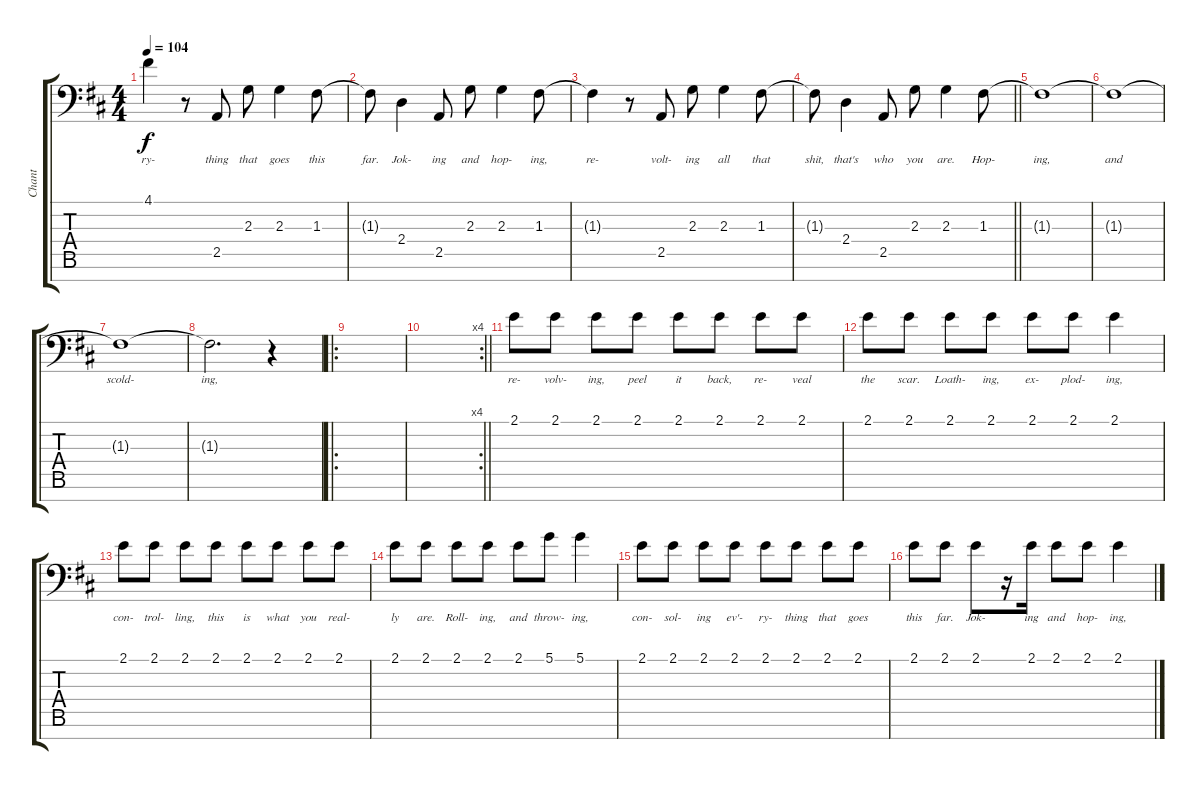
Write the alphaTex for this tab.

\track ("Chant" "Chant") {instrument trumpet}
\staff {score tabs}
\tuning (D4 A3 F3 C3 G2 D2 A1) {hide}
\ts (4 4)
\tempo 104
\clef f4
\ks d
4.1{t}.4{lyrics (0 "ry-") lyrics (1 "") lyrics (2 "") lyrics (3 "") lyrics (4 "") dy f} r.8 2.5.8{lyrics (0 "thing") lyrics (1 "") lyrics (2 "") lyrics (3 "") lyrics (4 "")} 2.3.8{lyrics (0 "that") lyrics (1 "") lyrics (2 "") lyrics (3 "") lyrics (4 "")} 2.3.4{lyrics (0 "goes") lyrics (1 "") lyrics (2 "") lyrics (3 "") lyrics (4 "")} 1.3.8{lyrics (0 "this") lyrics (1 "") lyrics (2 "") lyrics (3 "") lyrics (4 "")} |
1.3{t}.8{lyrics (0 "far.") lyrics (1 "") lyrics (2 "") lyrics (3 "") lyrics (4 "")} 2.4.4{lyrics (0 "Jok-") lyrics (1 "") lyrics (2 "") lyrics (3 "") lyrics (4 "")} 2.5.8{lyrics (0 "ing") lyrics (1 "") lyrics (2 "") lyrics (3 "") lyrics (4 "")} 2.3.8{lyrics (0 "and") lyrics (1 "") lyrics (2 "") lyrics (3 "") lyrics (4 "")} 2.3.4{lyrics (0 "hop-") lyrics (1 "") lyrics (2 "") lyrics (3 "") lyrics (4 "")} 1.3.8{lyrics (0 "ing,") lyrics (1 "") lyrics (2 "") lyrics (3 "") lyrics (4 "")} |
1.3{t}.4{lyrics (0 "re-") lyrics (1 "") lyrics (2 "") lyrics (3 "") lyrics (4 "")} r.8 2.5.8{lyrics (0 "volt-") lyrics (1 "") lyrics (2 "") lyrics (3 "") lyrics (4 "")} 2.3.8{lyrics (0 "ing") lyrics (1 "") lyrics (2 "") lyrics (3 "") lyrics (4 "")} 2.3.4{lyrics (0 "all") lyrics (1 "") lyrics (2 "") lyrics (3 "") lyrics (4 "")} 1.3.8{lyrics (0 "that") lyrics (1 "") lyrics (2 "") lyrics (3 "") lyrics (4 "")} |
\barLineRight lightlight
1.3{t}.8{lyrics (0 "shit,") lyrics (1 "") lyrics (2 "") lyrics (3 "") lyrics (4 "")} 2.4.4{lyrics (0 "that's") lyrics (1 "") lyrics (2 "") lyrics (3 "") lyrics (4 "")} 2.5.8{lyrics (0 "who") lyrics (1 "") lyrics (2 "") lyrics (3 "") lyrics (4 "")} 2.3.8{lyrics (0 "you") lyrics (1 "") lyrics (2 "") lyrics (3 "") lyrics (4 "")} 2.3.4{lyrics (0 "are.") lyrics (1 "") lyrics (2 "") lyrics (3 "") lyrics (4 "")} 1.3.8{lyrics (0 "Hop-") lyrics (1 "") lyrics (2 "") lyrics (3 "") lyrics (4 "")} |
1.3{t}.1{lyrics (0 "ing,") lyrics (1 "") lyrics (2 "") lyrics (3 "") lyrics (4 "")} |
1.3{t}.1{lyrics (0 "and") lyrics (1 "") lyrics (2 "") lyrics (3 "") lyrics (4 "")} |
1.3{t}.1{lyrics (0 "scold-") lyrics (1 "") lyrics (2 "") lyrics (3 "") lyrics (4 "")} |
1.3{t}.2{d lyrics (0 "ing,") lyrics (1 "") lyrics (2 "") lyrics (3 "") lyrics (4 "")} r.4 |
\ro
|
\rc 4
\barLineRight lightlight
|
2.1.8{lyrics (0 "re-") lyrics (1 "") lyrics (2 "") lyrics (3 "") lyrics (4 "")} 2.1.8{lyrics (0 "volv-") lyrics (1 "") lyrics (2 "") lyrics (3 "") lyrics (4 "")} 2.1.8{lyrics (0 "ing,") lyrics (1 "") lyrics (2 "") lyrics (3 "") lyrics (4 "")} 2.1.8{lyrics (0 "peel") lyrics (1 "") lyrics (2 "") lyrics (3 "") lyrics (4 "")} 2.1.8{lyrics (0 "it") lyrics (1 "") lyrics (2 "") lyrics (3 "") lyrics (4 "")} 2.1.8{lyrics (0 "back,") lyrics (1 "") lyrics (2 "") lyrics (3 "") lyrics (4 "")} 2.1.8{lyrics (0 "re-") lyrics (1 "") lyrics (2 "") lyrics (3 "") lyrics (4 "")} 2.1.8{lyrics (0 "veal") lyrics (1 "") lyrics (2 "") lyrics (3 "") lyrics (4 "")} |
2.1.8{lyrics (0 "the") lyrics (1 "") lyrics (2 "") lyrics (3 "") lyrics (4 "")} 2.1.8{lyrics (0 "scar.") lyrics (1 "") lyrics (2 "") lyrics (3 "") lyrics (4 "")} 2.1.8{lyrics (0 "Loath-") lyrics (1 "") lyrics (2 "") lyrics (3 "") lyrics (4 "")} 2.1.8{lyrics (0 "ing,") lyrics (1 "") lyrics (2 "") lyrics (3 "") lyrics (4 "")} 2.1.8{lyrics (0 "ex-") lyrics (1 "") lyrics (2 "") lyrics (3 "") lyrics (4 "")} 2.1.8{lyrics (0 "plod-") lyrics (1 "") lyrics (2 "") lyrics (3 "") lyrics (4 "")} 2.1.4{lyrics (0 "ing,") lyrics (1 "") lyrics (2 "") lyrics (3 "") lyrics (4 "")} |
2.1.8{lyrics (0 "con-") lyrics (1 "") lyrics (2 "") lyrics (3 "") lyrics (4 "")} 2.1.8{lyrics (0 "trol-") lyrics (1 "") lyrics (2 "") lyrics (3 "") lyrics (4 "")} 2.1.8{lyrics (0 "ling,") lyrics (1 "") lyrics (2 "") lyrics (3 "") lyrics (4 "")} 2.1.8{lyrics (0 "this") lyrics (1 "") lyrics (2 "") lyrics (3 "") lyrics (4 "")} 2.1.8{lyrics (0 "is") lyrics (1 "") lyrics (2 "") lyrics (3 "") lyrics (4 "")} 2.1.8{lyrics (0 "what") lyrics (1 "") lyrics (2 "") lyrics (3 "") lyrics (4 "")} 2.1.8{lyrics (0 "you") lyrics (1 "") lyrics (2 "") lyrics (3 "") lyrics (4 "")} 2.1.8{lyrics (0 "real-") lyrics (1 "") lyrics (2 "") lyrics (3 "") lyrics (4 "")} |
2.1.8{lyrics (0 "ly") lyrics (1 "") lyrics (2 "") lyrics (3 "") lyrics (4 "")} 2.1.8{lyrics (0 "are.") lyrics (1 "") lyrics (2 "") lyrics (3 "") lyrics (4 "")} 2.1.8{lyrics (0 "Roll-") lyrics (1 "") lyrics (2 "") lyrics (3 "") lyrics (4 "")} 2.1.8{lyrics (0 "ing,") lyrics (1 "") lyrics (2 "") lyrics (3 "") lyrics (4 "")} 2.1.8{lyrics (0 "and") lyrics (1 "") lyrics (2 "") lyrics (3 "") lyrics (4 "")} 5.1.8{lyrics (0 "throw-") lyrics (1 "") lyrics (2 "") lyrics (3 "") lyrics (4 "")} 5.1.4{lyrics (0 "ing,") lyrics (1 "") lyrics (2 "") lyrics (3 "") lyrics (4 "")} |
2.1.8{lyrics (0 "con-") lyrics (1 "") lyrics (2 "") lyrics (3 "") lyrics (4 "")} 2.1.8{lyrics (0 "sol-") lyrics (1 "") lyrics (2 "") lyrics (3 "") lyrics (4 "")} 2.1.8{lyrics (0 "ing") lyrics (1 "") lyrics (2 "") lyrics (3 "") lyrics (4 "")} 2.1.8{lyrics (0 "ev'-") lyrics (1 "") lyrics (2 "") lyrics (3 "") lyrics (4 "")} 2.1.8{lyrics (0 "ry-") lyrics (1 "") lyrics (2 "") lyrics (3 "") lyrics (4 "")} 2.1.8{lyrics (0 "thing") lyrics (1 "") lyrics (2 "") lyrics (3 "") lyrics (4 "")} 2.1.8{lyrics (0 "that") lyrics (1 "") lyrics (2 "") lyrics (3 "") lyrics (4 "")} 2.1.8{lyrics (0 "goes") lyrics (1 "") lyrics (2 "") lyrics (3 "") lyrics (4 "")} |
2.1.8{lyrics (0 "this") lyrics (1 "") lyrics (2 "") lyrics (3 "") lyrics (4 "")} 2.1.8{lyrics (0 "far.") lyrics (1 "") lyrics (2 "") lyrics (3 "") lyrics (4 "")} 2.1.8{lyrics (0 "Jok-") lyrics (1 "") lyrics (2 "") lyrics (3 "") lyrics (4 "")} r.16 2.1.16{lyrics (0 "ing") lyrics (1 "") lyrics (2 "") lyrics (3 "") lyrics (4 "")} 2.1.8{lyrics (0 "and") lyrics (1 "") lyrics (2 "") lyrics (3 "") lyrics (4 "")} 2.1.8{lyrics (0 "hop-") lyrics (1 "") lyrics (2 "") lyrics (3 "") lyrics (4 "")} 2.1.4{lyrics (0 "ing,") lyrics (1 "") lyrics (2 "") lyrics (3 "") lyrics (4 "")}
